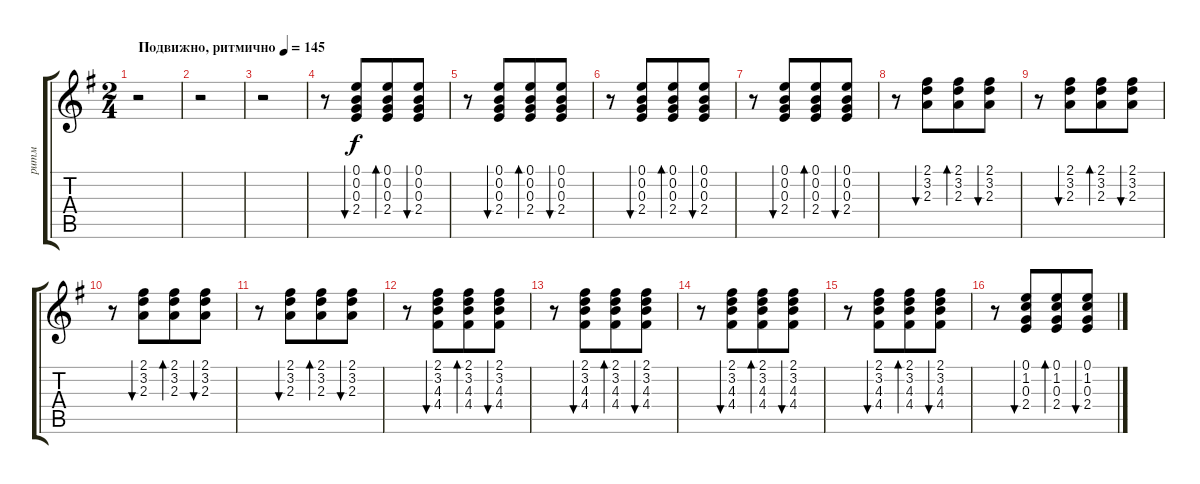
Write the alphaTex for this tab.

\track ("ритм" "ритм") {instrument acousticguitarsteel}
\staff {score tabs}
\tuning (E4 B3 G3 D3 A2 E2) {hide}
\ts (2 4)
\tempo (145 "Подвижно, ритмично")
\clef g2
\ks eminor
r.2{dy f instrument acousticguitarsteel} |
r.2 |
r.2 |
r.8 (0.1 0.2 0.3 2.4).8{bu 60 beam merge} (0.1 0.2 0.3 2.4).8{bd 60} (0.1 0.2 0.3 2.4).8{bu 60} |
r.8 (0.1 0.2 0.3 2.4).8{bu 60 beam merge} (0.1 0.2 0.3 2.4).8{bd 60} (0.1 0.2 0.3 2.4).8{bu 60} |
r.8 (0.1 0.2 0.3 2.4).8{bu 60 beam merge} (0.1 0.2 0.3 2.4).8{bd 60} (0.1 0.2 0.3 2.4).8{bu 60} |
r.8 (0.1 0.2 0.3 2.4).8{bu 60 beam merge} (0.1 0.2 0.3 2.4).8{bd 60} (0.1 0.2 0.3 2.4).8{bu 60} |
r.8 (2.1 3.2 2.3).8{bu 60 beam merge} (2.1 3.2 2.3).8{bd 60} (2.1 3.2 2.3).8{bu 60} |
r.8 (2.1 3.2 2.3).8{bu 60 beam merge} (2.1 3.2 2.3).8{bd 60} (2.1 3.2 2.3).8{bu 60} |
r.8 (2.1 3.2 2.3).8{bu 60 beam merge} (2.1 3.2 2.3).8{bd 60} (2.1 3.2 2.3).8{bu 60} |
r.8 (2.1 3.2 2.3).8{bu 60 beam merge} (2.1 3.2 2.3).8{bd 60} (2.1 3.2 2.3).8{bu 60} |
r.8 (2.1 3.2 4.3 4.4).8{bu 60 beam merge} (2.1 3.2 4.3 4.4).8{bd 60} (2.1 3.2 4.3 4.4).8{bu 60} |
r.8 (2.1 3.2 4.3 4.4).8{bu 60 beam merge} (2.1 3.2 4.3 4.4).8{bd 60} (2.1 3.2 4.3 4.4).8{bu 60} |
r.8 (2.1 3.2 4.3 4.4).8{bu 60 beam merge} (2.1 3.2 4.3 4.4).8{bd 60} (2.1 3.2 4.3 4.4).8{bu 60} |
r.8 (2.1 3.2 4.3 4.4).8{bu 60 beam merge} (2.1 3.2 4.3 4.4).8{bd 60} (2.1 3.2 4.3 4.4).8{bu 60} |
r.8 (0.1 1.2 0.3 2.4).8{bu 60 beam merge} (0.1 1.2 0.3 2.4).8{bd 60} (0.1 1.2 0.3 2.4).8{bu 60}
